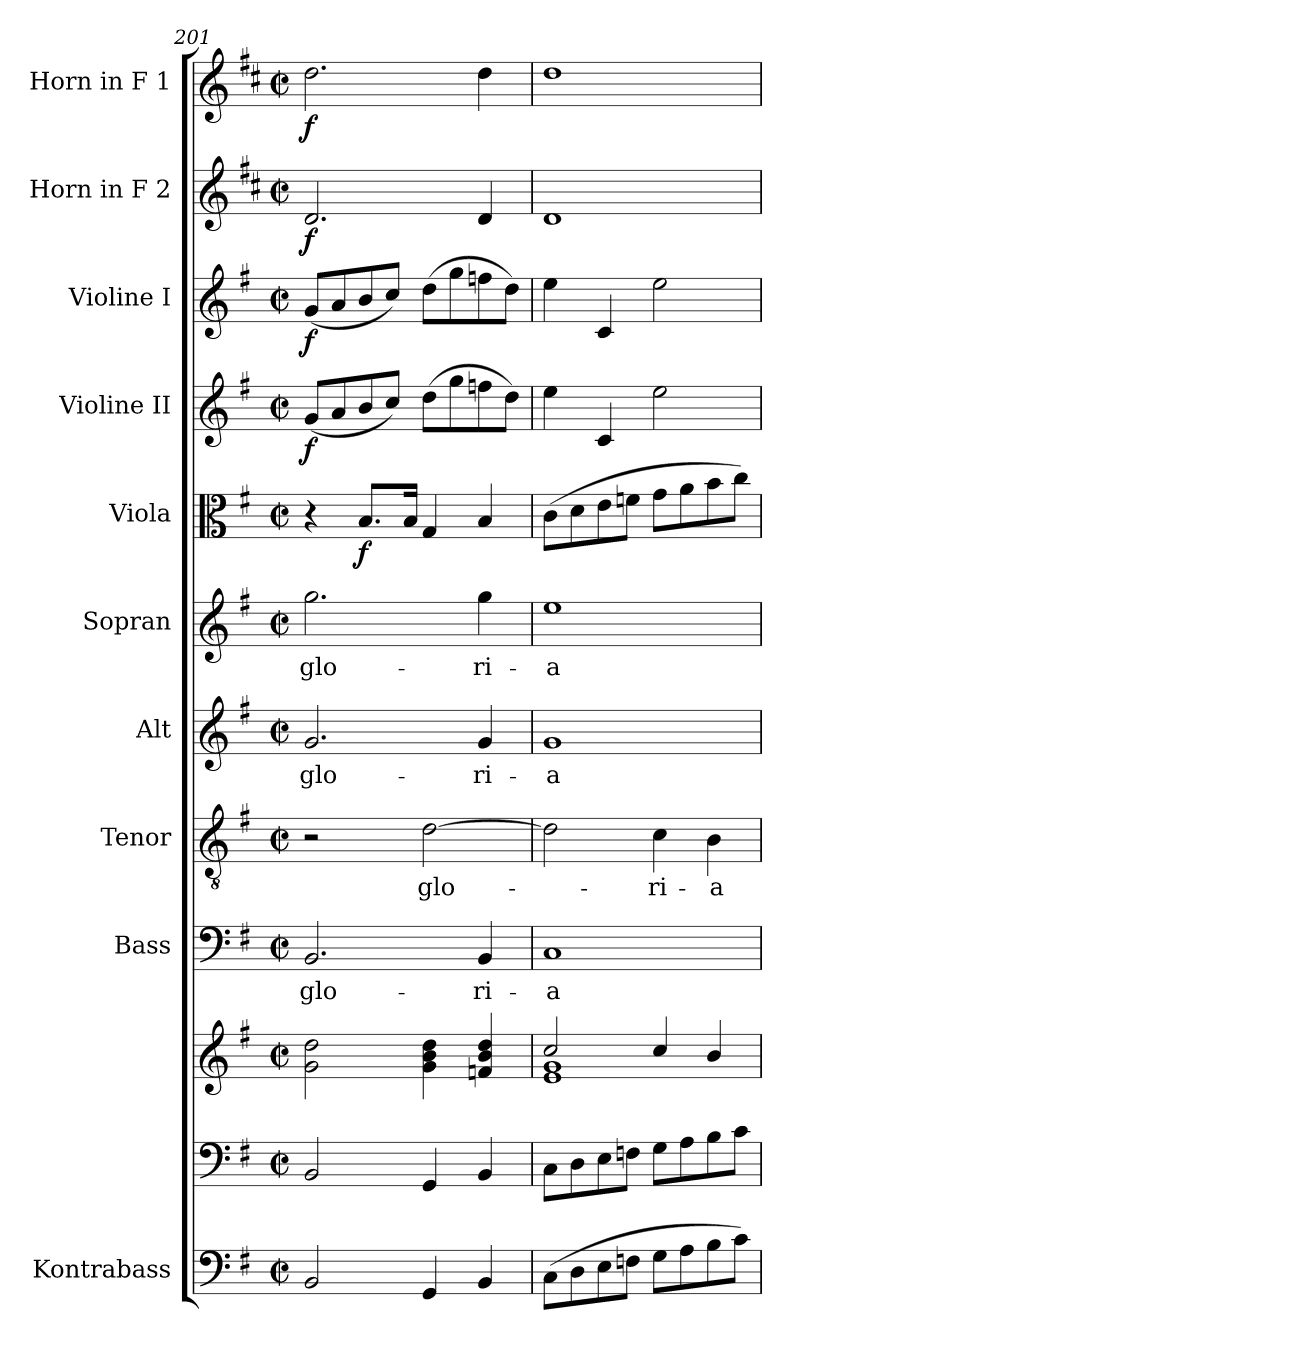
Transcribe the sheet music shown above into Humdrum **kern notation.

**kern	**kern	**kern	**kern	**text	**kern	**text	**kern	**text	**kern	**text	**kern	**dynam	**kern	**dynam	**kern	**dynam	**kern	**dynam	**kern	**dynam
*part11	*part10	*part10	*part9	*part9	*part8	*part8	*part7	*part7	*part6	*part6	*part5	*part5	*part4	*part4	*part3	*part3	*part2	*part2	*part1	*part1
*staff12	*staff11	*staff10	*staff9	*staff9	*staff8	*staff8	*staff7	*staff7	*staff6	*staff6	*staff5	*staff5	*staff4	*staff4	*staff3	*staff3	*staff2	*staff2	*staff1	*staff1
*I"Kontrabass	*	*	*I"Bass	*	*I"Tenor	*	*I"Alt	*	*I"Sopran	*	*I"Viola	*	*I"Violine II	*	*I"Violine I	*	*I"Horn in F 2	*	*I"Horn in F 1	*
*I'Kb.	*	*	*I'B.	*	*I'T.	*	*I'A.	*	*I'S.	*	*I'Vla.	*	*I'Vl. II	*	*I'Vl. I	*	*	*	*	*
*clefF4	*clefF4	*clefG2	*clefF4	*	*clefGv2	*	*clefG2	*	*clefG2	*	*clefC3	*	*clefG2	*	*clefG2	*	*clefG2	*	*clefG2	*
*ITrd7c12	*	*	*	*	*	*	*	*	*	*	*	*	*	*	*	*	*ITrd4c7	*	*ITrd4c7	*
*k[f#]	*k[f#]	*k[f#]	*k[f#]	*	*k[f#]	*	*k[f#]	*	*k[f#]	*	*k[f#]	*	*k[f#]	*	*k[f#]	*	*k[f#]	*	*k[f#]	*
*G:	*G:	*G:	*G:	*	*G:	*	*G:	*	*G:	*	*G:	*	*G:	*	*G:	*	*G:	*	*G:	*
*M2/2	*M2/2	*M2/2	*M2/2	*	*M2/2	*	*M2/2	*	*M2/2	*	*M2/2	*	*M2/2	*	*M2/2	*	*M2/2	*	*M2/2	*
*met(c|)	*met(c|)	*met(c|)	*met(c|)	*	*met(c|)	*	*met(c|)	*	*met(c|)	*	*met(c|)	*	*met(c|)	*	*met(c|)	*	*met(c|)	*	*met(c|)	*
=201	=201	=201	=201	=201	=201	=201	=201	=201	=201	=201	=201	=201	=201	=201	=201	=201	=201	=201	=201	=201
!	!	!	!	!LO:LY:b	!	!	!	!LO:LY:b	!	!LO:LY:b	!	!	!	!LO:DY:b	!	!LO:DY:b	!	!LO:DY:b	!	!LO:DY:b
2BBB/	2BB/	2g\ 2dd\	2.BB/	glo-	2r	.	2.g/	glo-	2.gg\	glo-	4r	.	(<8g/L	f	(<8g/L	f	2.G/	f	2.g\	f
.	.	.	.	.	.	.	.	.	.	.	.	.	8a/	.	8a/	.	.	.	.	.
!	!	!	!	!	!	!	!	!	!	!	!	!LO:DY:b	!	!	!	!	!	!	!	!
.	.	.	.	.	.	.	.	.	.	.	8.B/L	f	8b/	.	8b/	.	.	.	.	.
.	.	.	.	.	.	.	.	.	.	.	.	.	8cc/J)	.	8cc/J)	.	.	.	.	.
.	.	.	.	.	.	.	.	.	.	.	16B/Jk	.	.	.	.	.	.	.	.	.
!	!	!	!	!	!	!LO:LY:b	!	!	!	!	!	!	!	!	!	!	!	!	!	!
4GGG/	4GG/	4g\ 4b\ 4dd\	.	.	[2d\	glo-	.	.	.	.	4G/	.	(>8dd\L	.	(>8dd\L	.	.	.	.	.
.	.	.	.	.	.	.	.	.	.	.	.	.	8gg\	.	8gg\	.	.	.	.	.
!	!	!	!	!LO:LY:b	!	!	!	!LO:LY:b	!	!LO:LY:b	!	!	!	!	!	!	!	!	!	!
4BBB/	4BB/	4fn/ 4b/ 4dd/	4BB/	-ri-	.	.	4g/	-ri-	4gg\	-ri-	4B/	.	8ffn\	.	8ffn\	.	4G/	.	4g\	.
.	.	.	.	.	.	.	.	.	.	.	.	.	8dd\J)	.	8dd\J)	.	.	.	.	.
=202	=202	=202	=202	=202	=202	=202	=202	=202	=202	=202	=202	=202	=202	=202	=202	=202	=202	=202	=202	=202
*	*	*^	*	*	*	*	*	*	*	*	*	*	*	*	*	*	*	*	*	*
!	!	!	!	!	!LO:LY:b	!	!	!	!LO:LY:b	!	!LO:LY:b	!	!	!	!	!	!	!	!	!	!
(>8CC\L	8C\L	2cc/	1e 1g	1C	-a	2d\]	.	1g	-a	1ee	-a	(>8c\L	.	4ee\	.	4ee\	.	1G	.	1g	.
8DD\	8D\	.	.	.	.	.	.	.	.	.	.	8d\	.	.	.	.	.	.	.	.	.
8EE\	8E\	.	.	.	.	.	.	.	.	.	.	8e\	.	4c/	.	4c/	.	.	.	.	.
8FFn\J	8Fn\J	.	.	.	.	.	.	.	.	.	.	8fn\J	.	.	.	.	.	.	.	.	.
!	!	!	!	!	!	!	!LO:LY:b	!	!	!	!	!	!	!	!	!	!	!	!	!	!
8GG\L	8G\L	4cc/	.	.	.	4c\	-ri-	.	.	.	.	8g\L	.	2ee\	.	2ee\	.	.	.	.	.
8AA\	8A\	.	.	.	.	.	.	.	.	.	.	8a\	.	.	.	.	.	.	.	.	.
!	!	!	!	!	!	!	!LO:LY:b	!	!	!	!	!	!	!	!	!	!	!	!	!	!
8BB\	8B\	4b/	.	.	.	4B\	-a	.	.	.	.	8b\	.	.	.	.	.	.	.	.	.
8C\J)	8c\J	.	.	.	.	.	.	.	.	.	.	8cc\J)	.	.	.	.	.	.	.	.	.
*	*	*v	*v	*	*	*	*	*	*	*	*	*	*	*	*	*	*	*	*	*	*
=	=	=	=	=	=	=	=	=	=	=	=	=	=	=	=	=	=	=	=	=
*-	*-	*-	*-	*-	*-	*-	*-	*-	*-	*-	*-	*-	*-	*-	*-	*-	*-	*-	*-	*-
